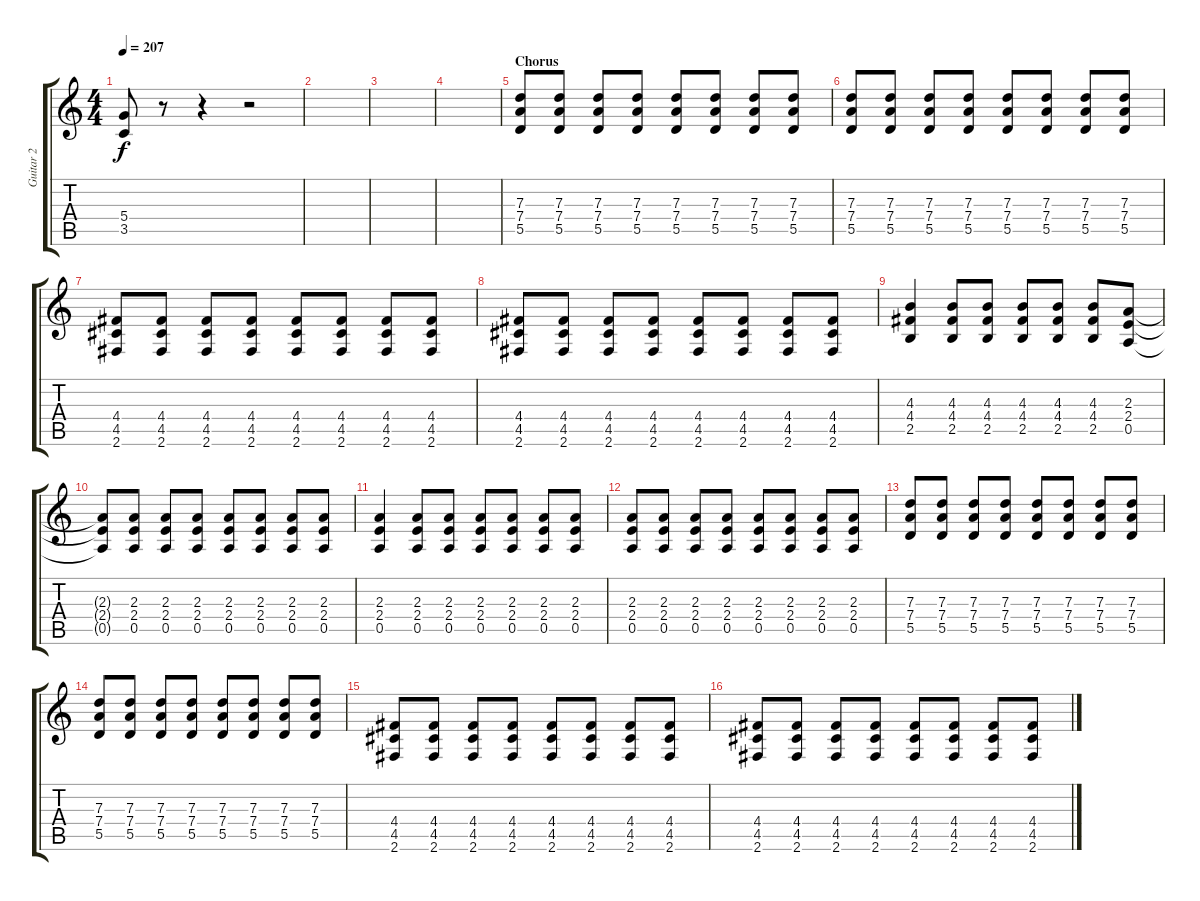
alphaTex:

\track ("Guitar 2" "Guitar 2") {instrument overdrivenguitar}
\staff {score tabs}
\tuning (E4 B3 G3 D3 A2 E2) {hide}
\ts (4 4)
\tempo 207
\clef g2
\ks c
(5.4 3.5).8{dy f} r.8 r.4 r.2 |
|
|
|
\section ("" "Chorus")
(7.3 7.4 5.5).8 (7.3 7.4 5.5).8 (7.3 7.4 5.5).8 (7.3 7.4 5.5).8 (7.3 7.4 5.5).8 (7.3 7.4 5.5).8 (7.3 7.4 5.5).8 (7.3 7.4 5.5).8 |
(7.3 7.4 5.5).8 (7.3 7.4 5.5).8 (7.3 7.4 5.5).8 (7.3 7.4 5.5).8 (7.3 7.4 5.5).8 (7.3 7.4 5.5).8 (7.3 7.4 5.5).8 (7.3 7.4 5.5).8 |
(4.4 4.5 2.6).8 (4.4 4.5 2.6).8 (4.4 4.5 2.6).8 (4.4 4.5 2.6).8 (4.4 4.5 2.6).8 (4.4 4.5 2.6).8 (4.4 4.5 2.6).8 (4.4 4.5 2.6).8 |
(4.4 4.5 2.6).8 (4.4 4.5 2.6).8 (4.4 4.5 2.6).8 (4.4 4.5 2.6).8 (4.4 4.5 2.6).8 (4.4 4.5 2.6).8 (4.4 4.5 2.6).8 (4.4 4.5 2.6).8 |
(4.3 4.4 2.5).4 (4.3 4.4 2.5).8 (4.3 4.4 2.5).8 (4.3 4.4 2.5).8 (4.3 4.4 2.5).8 (4.3 4.4 2.5).8 (2.3 2.4 0.5).8 |
(2.3{t} 2.4{t} 0.5{t}).8 (2.3 2.4 0.5).8 (2.3 2.4 0.5).8 (2.3 2.4 0.5).8 (2.3 2.4 0.5).8 (2.3 2.4 0.5).8 (2.3 2.4 0.5).8 (2.3 2.4 0.5).8 |
(2.3 2.4 0.5).4 (2.3 2.4 0.5).8 (2.3 2.4 0.5).8 (2.3 2.4 0.5).8 (2.3 2.4 0.5).8 (2.3 2.4 0.5).8 (2.3 2.4 0.5).8 |
(2.3 2.4 0.5).8 (2.3 2.4 0.5).8 (2.3 2.4 0.5).8 (2.3 2.4 0.5).8 (2.3 2.4 0.5).8 (2.3 2.4 0.5).8 (2.3 2.4 0.5).8 (2.3 2.4 0.5).8 |
(7.3 7.4 5.5).8 (7.3 7.4 5.5).8 (7.3 7.4 5.5).8 (7.3 7.4 5.5).8 (7.3 7.4 5.5).8 (7.3 7.4 5.5).8 (7.3 7.4 5.5).8 (7.3 7.4 5.5).8 |
(7.3 7.4 5.5).8 (7.3 7.4 5.5).8 (7.3 7.4 5.5).8 (7.3 7.4 5.5).8 (7.3 7.4 5.5).8 (7.3 7.4 5.5).8 (7.3 7.4 5.5).8 (7.3 7.4 5.5).8 |
(4.4 4.5 2.6).8 (4.4 4.5 2.6).8 (4.4 4.5 2.6).8 (4.4 4.5 2.6).8 (4.4 4.5 2.6).8 (4.4 4.5 2.6).8 (4.4 4.5 2.6).8 (4.4 4.5 2.6).8 |
(4.4 4.5 2.6).8 (4.4 4.5 2.6).8 (4.4 4.5 2.6).8 (4.4 4.5 2.6).8 (4.4 4.5 2.6).8 (4.4 4.5 2.6).8 (4.4 4.5 2.6).8 (4.4 4.5 2.6).8
